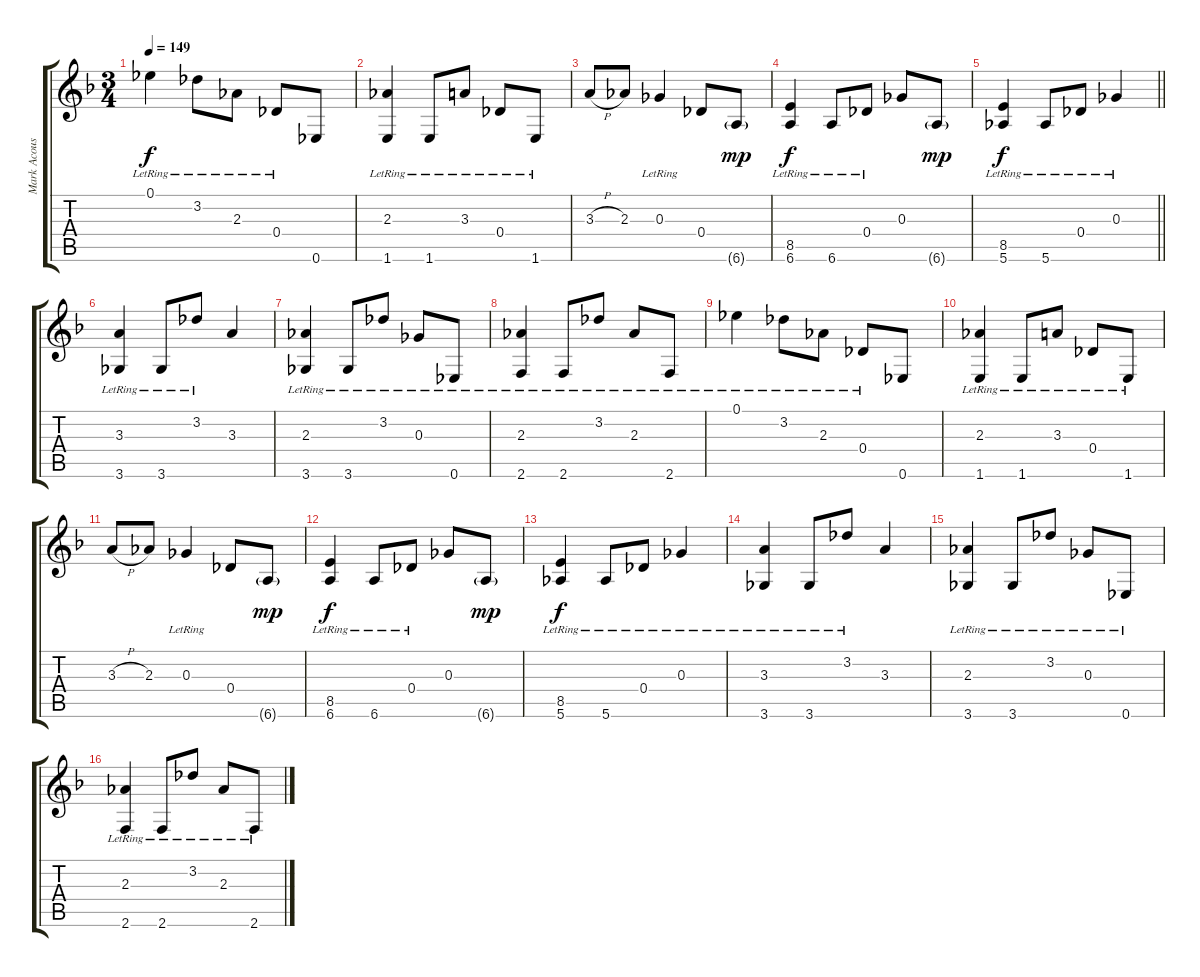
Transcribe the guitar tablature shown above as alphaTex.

\track ("Mark Acoustic" "Mark Acous") {instrument acousticguitarsteel}
\staff {score tabs}
\tuning (Eb4 Bb3 Gb3 Db3 Ab2 Eb2) {hide}
\ts (3 4)
\tempo 149
\clef g2
\ks dminor
0.1{lr}.4{dy f} 3.2{lr}.8 2.3{lr}.8 0.4{lr}.8 0.6.8 |
(2.3{lr} 1.6).4 1.6{lr}.8 3.3{lr}.8 0.4{lr}.8 1.6{lr}.8 |
3.3{h}.8 2.3.8 0.3{lr}.4 0.4.8 6.6{g}.8{dy mp} |
(8.5{lr} 6.6).4{dy f} 6.6{lr}.8 0.4{lr}.8 0.3.8 6.6{g}.8{dy mp} |
\barLineRight lightlight
(8.5{lr} 5.6).4{dy f} 5.6{lr}.8 0.4{lr}.8 0.3{lr}.4 |
(3.3{lr} 3.6{lr}).4 3.6{lr}.8 3.2{lr}.8 3.3.4 |
(2.3{lr} 3.6{lr}).4 3.6{lr}.8 3.2{lr}.8 0.3{lr}.8 0.6{lr}.8 |
(2.3{lr} 2.6{lr}).4 2.6{lr}.8 3.2{lr}.8 2.3{lr}.8 2.6{lr}.8 |
0.1{lr}.4 3.2{lr}.8 2.3{lr}.8 0.4{lr}.8 0.6.8 |
(2.3{lr} 1.6).4 1.6{lr}.8 3.3{lr}.8 0.4{lr}.8 1.6{lr}.8 |
3.3{h}.8 2.3.8 0.3{lr}.4 0.4.8 6.6{g}.8{dy mp} |
(8.5{lr} 6.6).4{dy f} 6.6{lr}.8 0.4{lr}.8 0.3.8 6.6{g}.8{dy mp} |
(8.5{lr} 5.6).4{dy f} 5.6{lr}.8 0.4{lr}.8 0.3{lr}.4 |
(3.3{lr} 3.6{lr}).4 3.6{lr}.8 3.2{lr}.8 3.3.4 |
(2.3{lr} 3.6{lr}).4 3.6{lr}.8 3.2{lr}.8 0.3{lr}.8 0.6{lr}.8 |
(2.3{lr} 2.6{lr}).4 2.6{lr}.8 3.2{lr}.8 2.3{lr}.8 2.6{lr}.8
